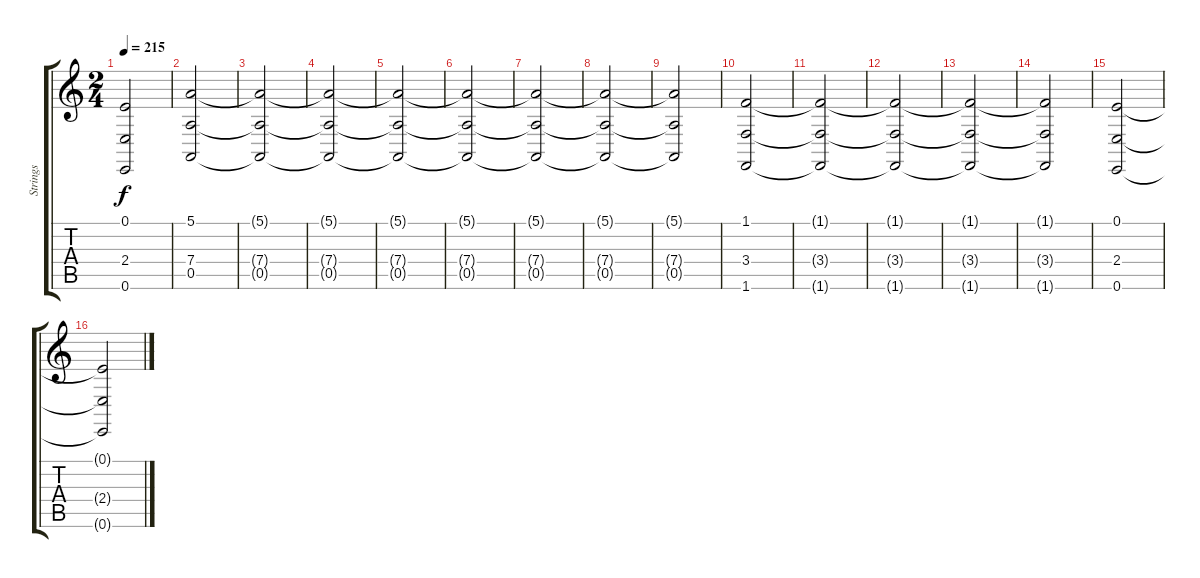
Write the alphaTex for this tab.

\track ("Strings" "Strings") {instrument stringensemble2}
\staff {score tabs}
\tuning (E4 B3 G3 D3 A2 E2) {hide}
\ts (2 4)
\tempo 215
\clef g2
\ks c
(0.1{t} 2.4{t} 0.6{t}).2{dy f} |
(5.1 7.4 0.5).2 |
(5.1{t} 7.4{t} 0.5{t}).2 |
(5.1{t} 7.4{t} 0.5{t}).2 |
(5.1{t} 7.4{t} 0.5{t}).2 |
(5.1{t} 7.4{t} 0.5{t}).2 |
(5.1{t} 7.4{t} 0.5{t}).2 |
(5.1{t} 7.4{t} 0.5{t}).2 |
(5.1{t} 7.4{t} 0.5{t}).2 |
(1.1 3.4 1.6).2{volume 16} |
(1.1{t} 3.4{t} 1.6{t}).2 |
(1.1{t} 3.4{t} 1.6{t}).2 |
(1.1{t} 3.4{t} 1.6{t}).2 |
(1.1{t} 3.4{t} 1.6{t}).2 |
(0.1 2.4 0.6).2 |
(0.1{t} 2.4{t} 0.6{t}).2
